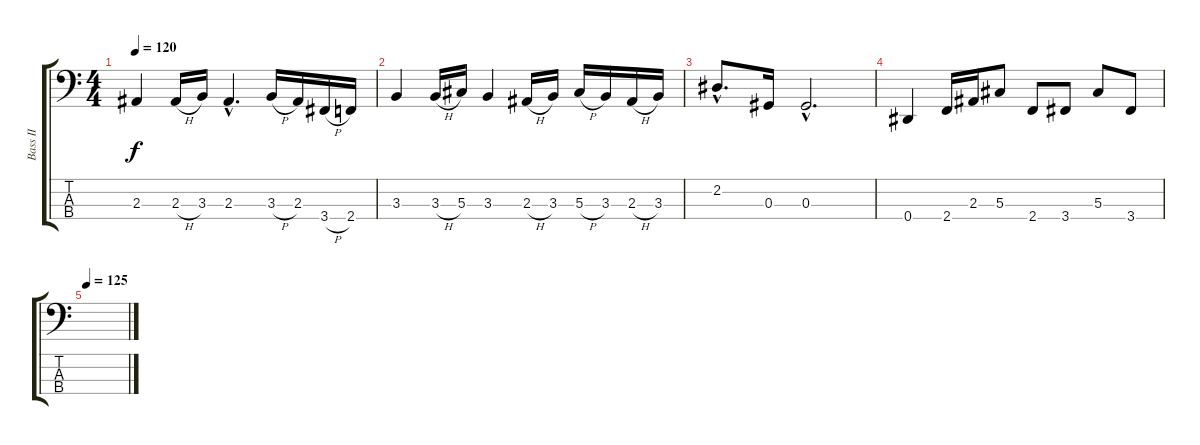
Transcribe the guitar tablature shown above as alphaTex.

\track ("Bass II" "Bass II") {instrument electricbassfinger}
\staff {score tabs}
\tuning (Gb2 Db2 Ab1 Eb1) {hide}
\ts (4 4)
\tempo 120
\clef f4
\ks c
2.3.4{dy f} 2.3{h}.16 3.3.16 2.3{hac}.4{d} 3.3{h}.16 2.3.16 3.4{h}.16 2.4.16 |
3.3.4 3.3{h}.16 5.3.16 3.3.4 2.3{h}.16 3.3.16 5.3{h}.16 3.3.16 2.3{h}.16 3.3.16 |
2.2{hac}.8{d} 0.3.16 0.3{hac}.2{d} |
0.4.4 2.4.16 2.3.16 5.3.8 2.4.8 3.4.8 5.3.8 3.4.8 |
\tempo 125
